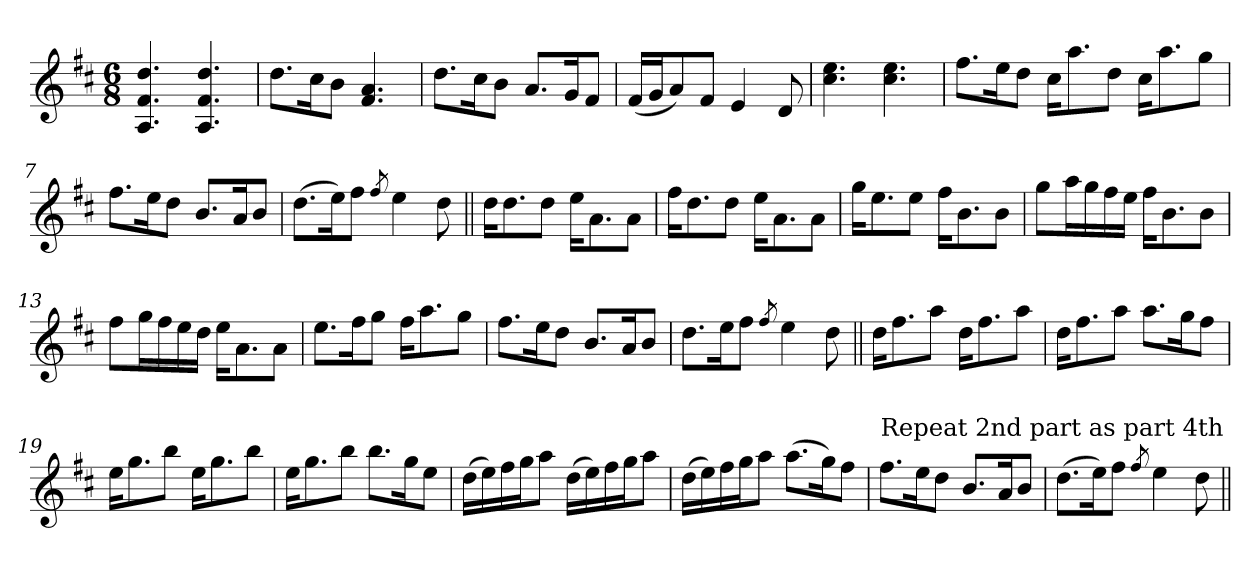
**kern
*part1
*staff1
*clefG2
*k[f#c#]
*D:
*M6/8
=1
4.A/ 4.f#/ 4.dd/
4.A/ 4.f#/ 4.dd/
=2
8.dd\L
16cc#\K
8b\J
4.f#/ 4.a/
=3
8.dd\L
16cc#\K
8b\J
8.a/L
16g/K
8f#/J
=4
(<16f#/LL
16g/J
8a/)
8f#/J
4e/
8d/
=5
4.cc#\ 4.ee\
4.cc#\ 4.ee\
=6
8.ff#\L
16ee\K
8dd\J
16cc#\KL
8.aa\
8dd\J
16cc#\KL
8.aa\
8gg\J
=7
8.ff#\L
16ee\K
8dd\J
8.b/L
16a/K
8b/J
!!LO:LB:g=z
=8
(>8.dd\L
16ee\K)
8ff#\J
8qff#/
4ee\
8dd\
=9||
16dd\KL
8.dd\
8dd\J
16ee\KL
8.a\
8a\J
=10
16ff#\KL
8.dd\
8dd\J
16ee\KL
8.a\
8a\J
=11
16gg\KL
8.ee\
8ee\J
16ff#\KL
8.b\
8b\J
=12
8gg\L
16aa\L
16gg\
16ff#\
16ee\JJ
16ff#\KL
8.b\
8b\J
=13
8ff#\L
16gg\L
16ff#\
16ee\
16dd\JJ
16ee\KL
8.a\
8a\J
!!LO:LB:g=z
=14
8.ee\L
16ff#\K
8gg\J
16ff#\KL
8.aa\
8gg\J
=15
8.ff#\L
16ee\K
8dd\J
8.b/L
16a/K
8b/J
=16
8.dd\L
16ee\K
8ff#\J
8qff#/
4ee\
8dd\
=17||
16dd\KL
8.ff#\
8aa\J
16dd\KL
8.ff#\
8aa\J
=18
16dd\KL
8.ff#\
8aa\J
8.aa\L
16gg\K
8ff#\J
=19
16ee\KL
8.gg\
8bb\J
16ee\KL
8.gg\
8bb\J
!!LO:LB:g=z
=20
16ee\KL
8.gg\
8bb\J
8.bb\L
16gg\K
8ee\J
=21
(>16dd\LL
16ee\)
16ff#\
16gg\J
8aa\J
(>16dd\LL
16ee\)
16ff#\
16gg\J
8aa\J
=22
(>16dd\LL
16ee\)
16ff#\
16gg\J
8aa\J
(>8.aa\L
16gg\K)
8ff#\J
=23
8.ff#\L
16ee\K
8dd\J
8.b/L
16a/K
8b/J
=24
(>8.dd\L
16ee\K)
8ff#\J
8qff#/
4ee\
8dd\
!LO:TX:a:t=Repeat 2nd part as part 4th
=||
*-
